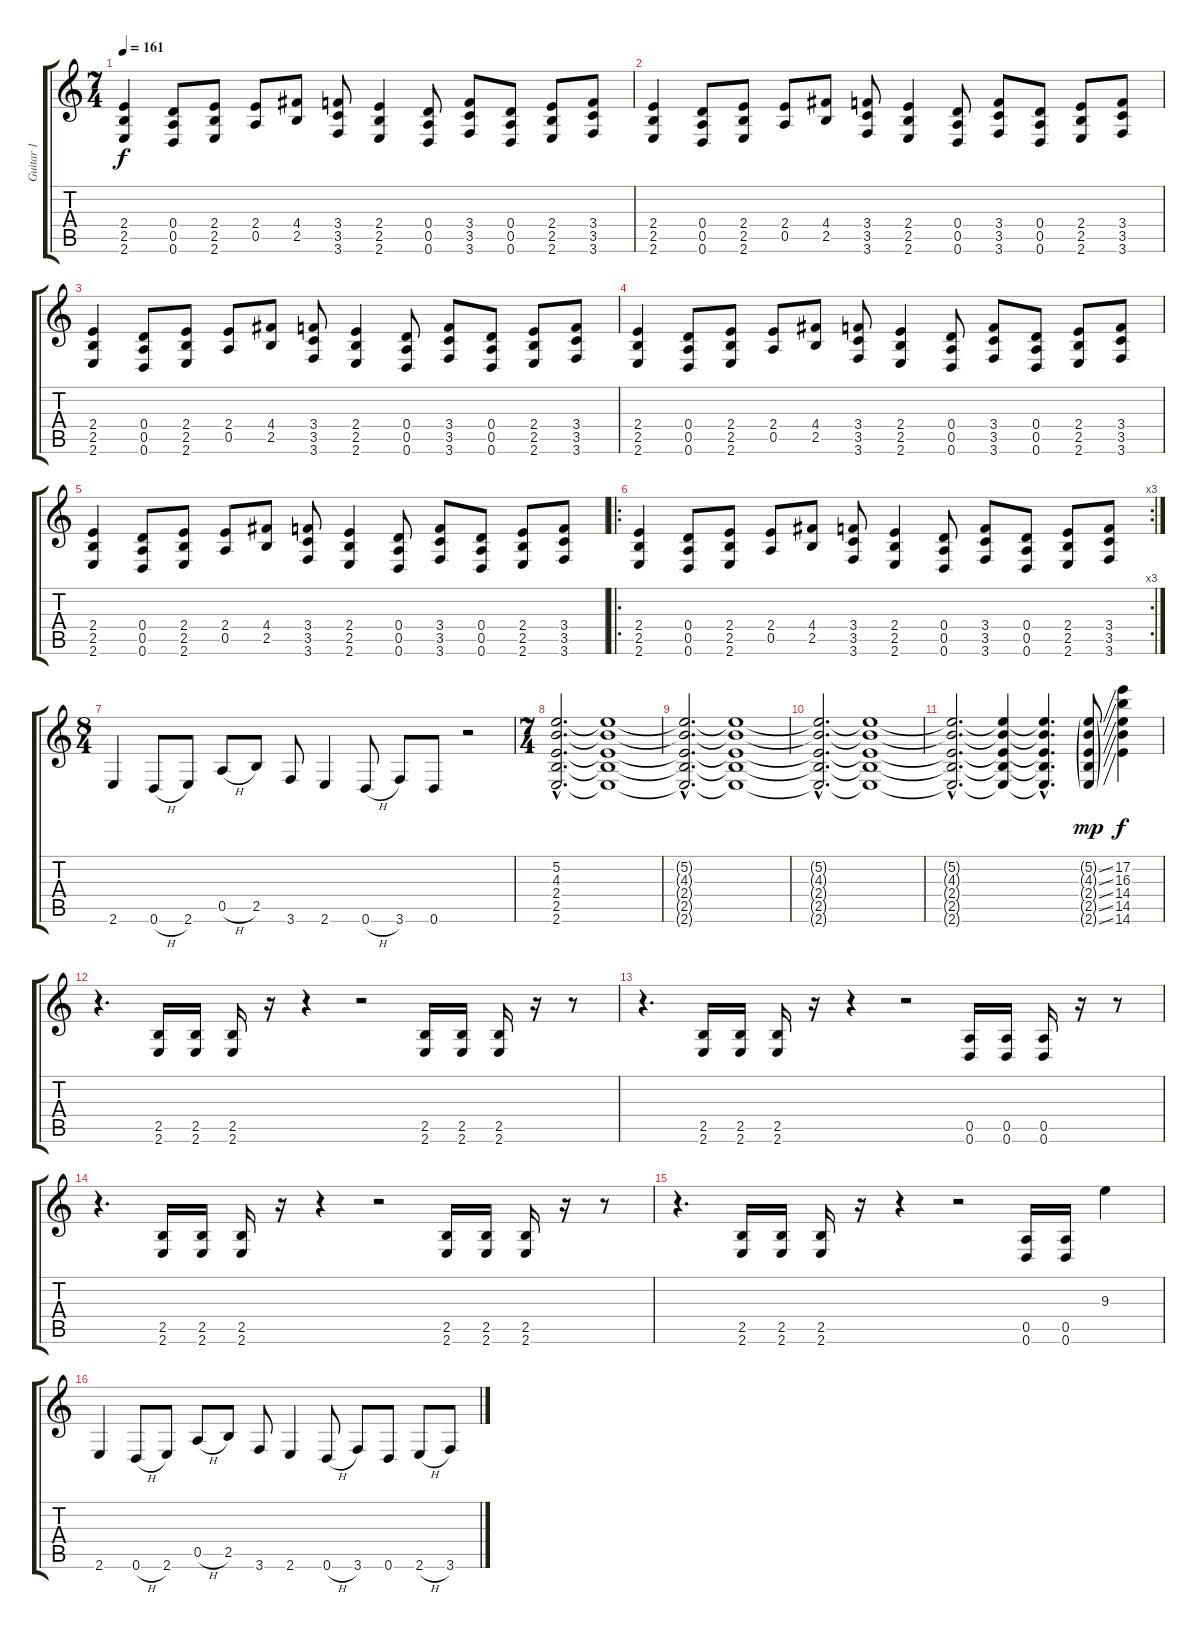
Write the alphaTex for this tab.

\track ("Guitar 1" "Guitar 1") {instrument overdrivenguitar}
\staff {score tabs}
\tuning (E4 B3 G3 D3 A2 D2) {hide}
\ts (7 4)
\tempo 161
\clef g2
\ks c
(2.4 2.5 2.6).4{dy f} (0.4 0.5 0.6).8 (2.4 2.5 2.6).8 (2.4 0.5).8 (4.4 2.5).8 (3.4 3.5 3.6).8 (2.4 2.5 2.6).4 (0.4 0.5 0.6).8 (3.4 3.5 3.6).8 (0.4 0.5 0.6).8 (2.4 2.5 2.6).8 (3.4 3.5 3.6).8 |
(2.4 2.5 2.6).4 (0.4 0.5 0.6).8 (2.4 2.5 2.6).8 (2.4 0.5).8 (4.4 2.5).8 (3.4 3.5 3.6).8 (2.4 2.5 2.6).4 (0.4 0.5 0.6).8 (3.4 3.5 3.6).8 (0.4 0.5 0.6).8 (2.4 2.5 2.6).8 (3.4 3.5 3.6).8 |
(2.4 2.5 2.6).4 (0.4 0.5 0.6).8 (2.4 2.5 2.6).8 (2.4 0.5).8 (4.4 2.5).8 (3.4 3.5 3.6).8 (2.4 2.5 2.6).4 (0.4 0.5 0.6).8 (3.4 3.5 3.6).8 (0.4 0.5 0.6).8 (2.4 2.5 2.6).8 (3.4 3.5 3.6).8 |
(2.4 2.5 2.6).4 (0.4 0.5 0.6).8 (2.4 2.5 2.6).8 (2.4 0.5).8 (4.4 2.5).8 (3.4 3.5 3.6).8 (2.4 2.5 2.6).4 (0.4 0.5 0.6).8 (3.4 3.5 3.6).8 (0.4 0.5 0.6).8 (2.4 2.5 2.6).8 (3.4 3.5 3.6).8 |
(2.4 2.5 2.6).4 (0.4 0.5 0.6).8 (2.4 2.5 2.6).8 (2.4 0.5).8 (4.4 2.5).8 (3.4 3.5 3.6).8 (2.4 2.5 2.6).4 (0.4 0.5 0.6).8 (3.4 3.5 3.6).8 (0.4 0.5 0.6).8 (2.4 2.5 2.6).8 (3.4 3.5 3.6).8 |
\ro
\rc 3
(2.4 2.5 2.6).4 (0.4 0.5 0.6).8 (2.4 2.5 2.6).8 (2.4 0.5).8 (4.4 2.5).8 (3.4 3.5 3.6).8 (2.4 2.5 2.6).4 (0.4 0.5 0.6).8 (3.4 3.5 3.6).8 (0.4 0.5 0.6).8 (2.4 2.5 2.6).8 (3.4 3.5 3.6).8 |
\ts (8 4)
2.6.4 0.6{h}.8 2.6.8 0.5{h}.8 2.5.8 3.6.8 2.6.4 0.6{h}.8 3.6.8 0.6.8 r.2 |
\ts (7 4)
(5.2{hac} 4.3{hac} 2.4{hac} 2.5{hac} 2.6{hac}).2{d} (5.2{t} 4.3{t} 2.4{t} 2.5{t} 2.6{t}).1 |
(5.2{hac t} 4.3{hac t} 2.4{hac t} 2.5{hac t} 2.6{hac t}).2{d} (5.2{t} 4.3{t} 2.4{t} 2.5{t} 2.6{t}).1 |
(5.2{hac t} 4.3{hac t} 2.4{hac t} 2.5{hac t} 2.6{hac t}).2{d} (5.2{t} 4.3{t} 2.4{t} 2.5{t} 2.6{t}).1 |
(5.2{hac t} 4.3{hac t} 2.4{hac t} 2.5{hac t} 2.6{hac t}).2{d} (5.2{t} 4.3{t} 2.4{t} 2.5{t} 2.6{t}).4 (5.2{hac t} 4.3{hac t} 2.4{hac t} 2.5{hac t} 2.6{hac t}).4{d} (5.2{ss g} 4.3{ss g} 2.4{ss g} 2.5{ss g} 2.6{ss g}).8{dy mp} (17.2 16.3 14.4 14.5 14.6).4{dy f} |
r.4{d} (2.5 2.6).16 (2.5 2.6).16 (2.5 2.6).16 r.16 r.4 r.2 (2.5 2.6).16 (2.5 2.6).16 (2.5 2.6).16 r.16 r.8 |
r.4{d} (2.5 2.6).16 (2.5 2.6).16 (2.5 2.6).16 r.16 r.4 r.2 (0.5 0.6).16 (0.5 0.6).16 (0.5 0.6).16 r.16 r.8 |
r.4{d} (2.5 2.6).16 (2.5 2.6).16 (2.5 2.6).16 r.16 r.4 r.2 (2.5 2.6).16 (2.5 2.6).16 (2.5 2.6).16 r.16 r.8 |
r.4{d} (2.5 2.6).16 (2.5 2.6).16 (2.5 2.6).16 r.16 r.4 r.2 (0.5 0.6).16 (0.5 0.6).16 9.3.4 |
2.6.4 0.6{h}.8 2.6.8 0.5{h}.8 2.5.8 3.6.8 2.6.4 0.6{h}.8 3.6.8 0.6.8 2.6{h}.8 3.6.8
